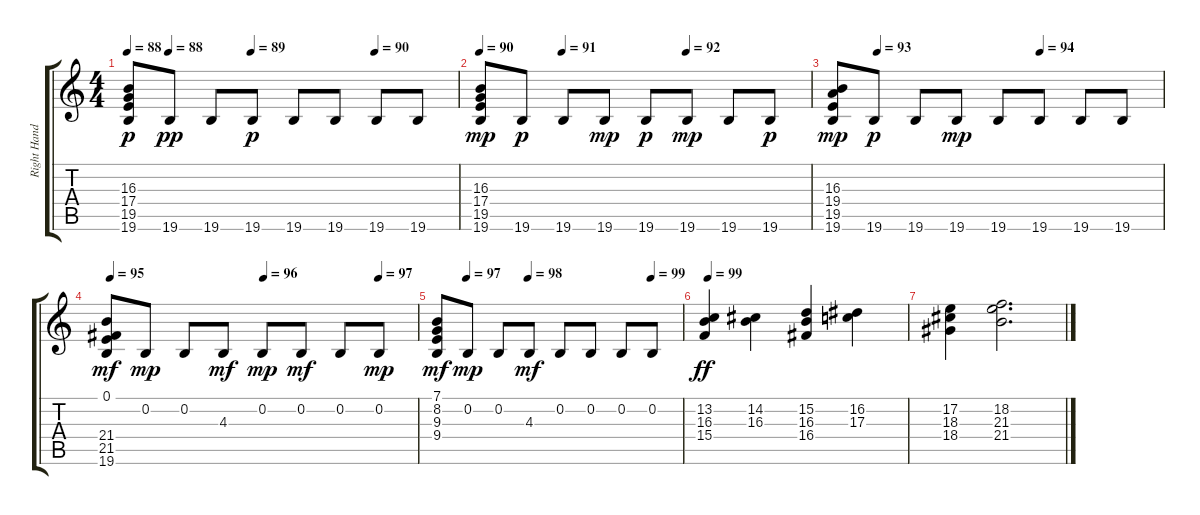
\track ("Right Hand" "Right Hand") {instrument brightacousticpiano}
\staff {score tabs}
\tuning (E4 B3 G3 D3 A2 E2) {hide}
\ts (4 4)
\tempo 88
\tempo (88 0.125)
\tempo (89 0.375)
\tempo (90 0.75)
\clef g2
\ks c
(16.3 17.4 19.5 19.6).8{dy p} 19.6.8{dy pp} 19.6.8 19.6.8{dy p} 19.6.8 19.6.8 19.6.8 19.6.8 |
\tempo 90
\tempo (91 0.25)
\tempo (92 0.625)
(16.3 17.4 19.5 19.6).8{dy mp} 19.6.8{dy p} 19.6.8 19.6.8{dy mp} 19.6.8{dy p} 19.6.8{dy mp} 19.6.8 19.6.8{dy p} |
\tempo (93 0.125)
\tempo (94 0.625)
(16.3 19.4 19.5 19.6).8{dy mp} 19.6.8{dy p} 19.6.8 19.6.8{dy mp} 19.6.8 19.6.8 19.6.8 19.6.8 |
\tempo 95
\tempo (96 0.5)
\tempo (97 0.875)
(0.1 21.4 21.5 19.6).8{dy mf} 0.2.8{dy mp} 0.2.8 4.3.8{dy mf} 0.2.8{dy mp} 0.2.8{dy mf} 0.2.8 0.2.8{dy mp} |
\tempo (97 0.125)
\tempo (98 0.375)
\tempo (99 0.875)
(7.1 8.2 9.3 9.4).8{dy mf} 0.2.8{dy mp} 0.2.8 4.3.8{dy mf} 0.2.8 0.2.8 0.2.8 0.2.8 |
\tempo 99
(13.2 16.3 15.4).4{dy ff} (14.2 16.3).4 (15.2 16.3 16.4).4 (16.2 17.3).4 |
(17.2 18.3 18.4).4 (18.2 21.3 21.4).2{d}
